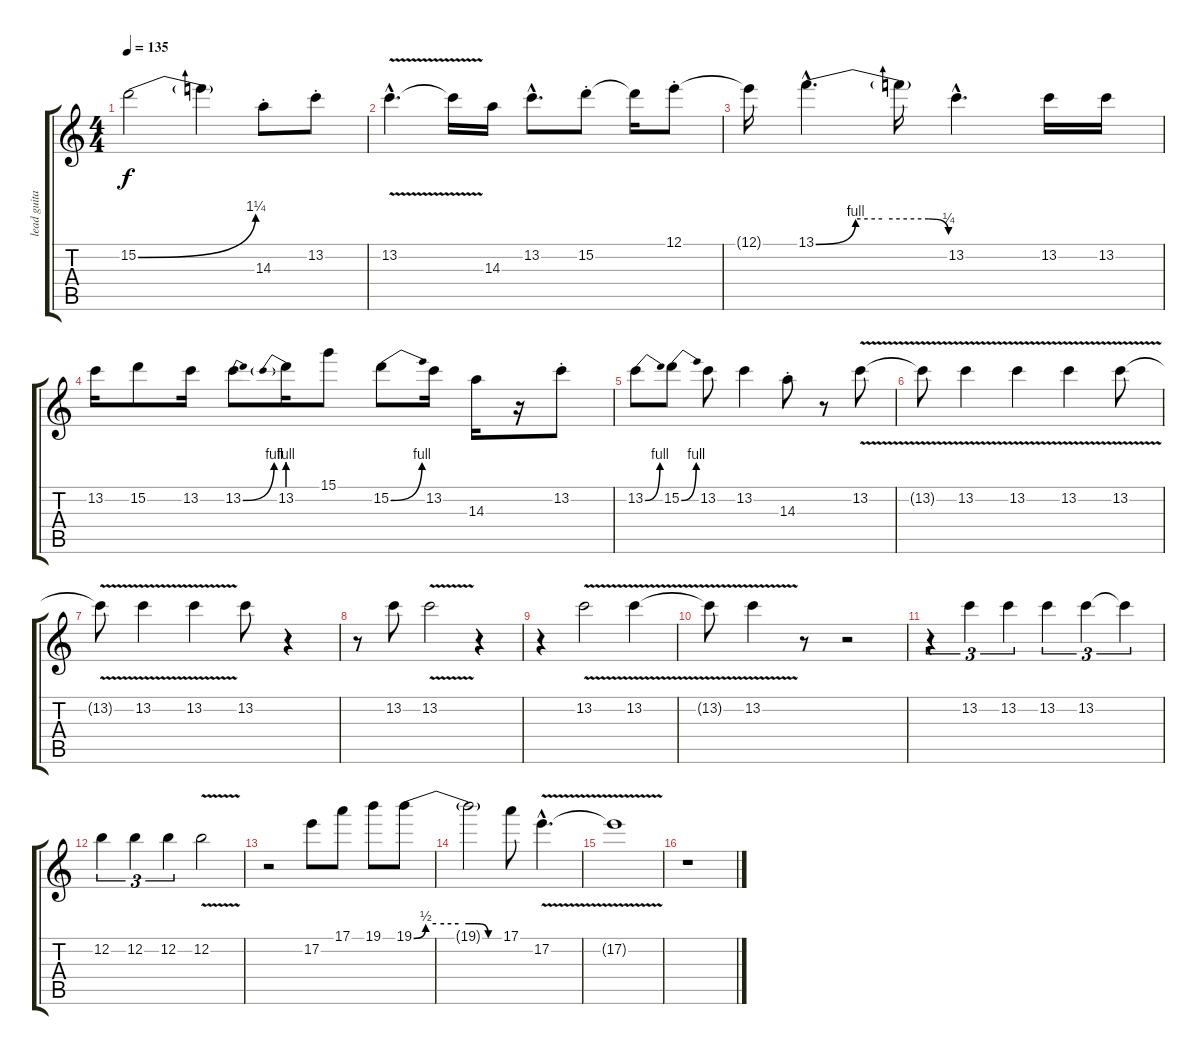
\track ("lead guitar" "lead guita") {instrument electricguitarclean}
\staff {score tabs}
\tuning (E4 B3 G3 D3 A2 E2) {hide}
\ts (4 4)
\tempo 135
\clef g2
\ks c
15.2{be (bend 0 0 60 5)}.2{dy f} 15.2{t}.4 14.3{st}.8 13.2{st}.8 |
13.2{v hac}.4{d} 13.2{t}.16 14.3.16 13.2{hac}.8{d} 15.2{st}.8 15.2{t}.16 12.1{st}.8 |
12.1{t}.16 13.1{be (custom 0 0 18 4 30 4 51 4 60 1) hac}.4{d} 13.1{t}.16 13.2{hac}.4{d} 13.2.16 13.2.16 |
13.2.16 15.2.8 13.2.16 13.2{be (bend 0 0 60 4)}.8 13.2{be (prebend 0 4 60 4)}.16 15.1.8 15.2{be (bend 0 0 60 4)}.8 13.2.16 14.3.16 r.16 13.2{st}.8 |
13.2{be (bend 0 0 60 4)}.8 15.2{be (bend 0 0 60 4)}.8 13.2.8 13.2.4 14.3{st}.8 r.8 13.2{v}.8 |
13.2{t}.8 13.2{v}.4 13.2{v}.4 13.2{v}.4 13.2{v}.8 |
13.2{t}.8 13.2{v}.4 13.2{v}.4 13.2.8 r.4 |
r.8 13.2.8 13.2{v}.2 r.4 |
r.4 13.2{v}.2 13.2{v}.4 |
13.2{t}.8 13.2{v}.4 r.8 r.2 |
r.4{tu (3 2) volume 10} 13.2.4{tu (3 2)} 13.2.4{tu (3 2)} 13.2.4{tu (3 2)} 13.2.4{tu (3 2)} 13.2{t}.4{tu (3 2)} |
12.2.4{tu (3 2)} 12.2.4{tu (3 2)} 12.2.4{tu (3 2)} 12.2{v}.2 |
r.2 17.2.8 17.1.8 19.1.8 19.1{be (custom 0 0 8 2 15 2 30 2 37 2 41 2 43 2 50 0 60 0)}.8 |
19.1{t}.2 17.1.8 17.2{v hac}.4{d} |
17.2{t}.1{volume 4} |
r.1
